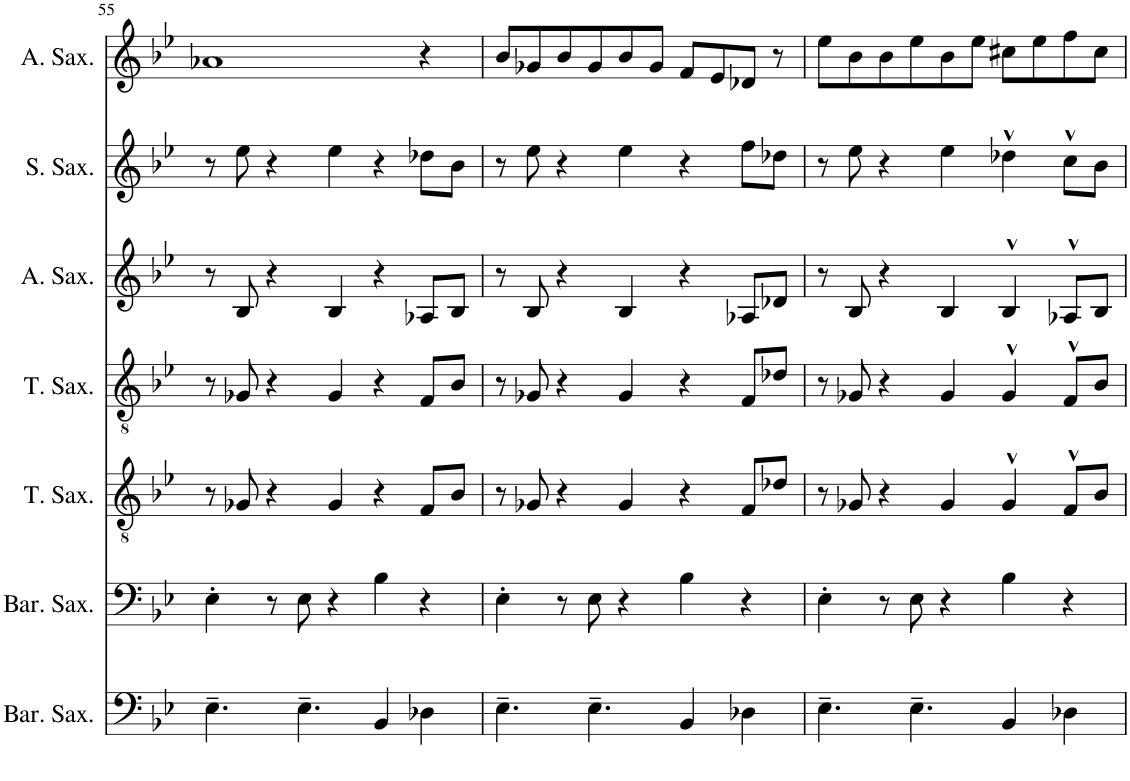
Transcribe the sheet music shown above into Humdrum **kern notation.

**kern	**kern	**kern	**kern	**kern	**kern	**kern
*part7	*part6	*part5	*part4	*part3	*part2	*part1
*staff7	*staff6	*staff5	*staff4	*staff3	*staff2	*staff1
*I"Baritone Saxophone	*I"Baritone Saxophone	*I"Tenor Saxophone	*I"Tenor Saxophone	*I"Alto Saxophone	*I"Soprano Saxophone	*I"Alto Saxophone
*I'Bar. Sax.	*I'Bar. Sax.	*I'T. Sax.	*I'T. Sax.	*I'A. Sax.	*I'S. Sax.	*I'A. Sax.
!!LO:PB:g=z
*clefF4	*clefF4	*clefGv2	*clefGv2	*clefG2	*clefG2	*clefG2
*ITrd12c21	*ITrd12c21	*ITrd8c14	*ITrd8c14	*ITrd5c9	*ITrd1c2	*ITrd5c9
*k[b-e-]	*k[b-e-]	*k[b-e-]	*k[b-e-]	*k[b-e-]	*k[b-e-]	*k[b-e-]
*M5/4	*M5/4	*M5/4	*M5/4	*M5/4	*M5/4	*M5/4
=55	=55	=55	=55	=55	=55	=55
4.E-~\	4E-'\	8r	8r	8r	8r	1a-X
.	.	8G-X/	8G-X/	8B-/	8ee-\	.
.	8r	4r	4r	4r	4r	.
4.E-~\	8E-\	.	.	.	.	.
.	4r	4G-/	4G-/	4B-/	4ee-\	.
4BB-/	4B-\	4r	4r	4r	4r	.
4D-X\	4r	8F/L	8F/L	8A-X/L	8dd-X\L	4r
.	.	8B-/J	8B-/J	8B-/J	8b-\J	.
=56	=56	=56	=56	=56	=56	=56
4.E-~\	4E-'\	8r	8r	8r	8r	8b-/L
.	.	8G-X/	8G-X/	8B-/	8ee-\	8g-X/
.	8r	4r	4r	4r	4r	8b-/
4.E-~\	8E-\	.	.	.	.	8g-/
.	4r	4G-/	4G-/	4B-/	4ee-\	8b-/
.	.	.	.	.	.	8g-/J
4BB-/	4B-\	4r	4r	4r	4r	8f/L
.	.	.	.	.	.	8e-/
4D-X\	4r	8F/L	8F/L	8A-X/L	8ff\L	8d-X/J
.	.	8d-X/J	8d-X/J	8d-X/J	8dd-X\J	8r
=57	=57	=57	=57	=57	=57	=57
4.E-~\	4E-'\	8r	8r	8r	8r	8ee-\L
.	.	8G-X/	8G-X/	8B-/	8ee-\	8b-\
.	8r	4r	4r	4r	4r	8b-\
4.E-~\	8E-\	.	.	.	.	8ee-\
.	4r	4G-/	4G-/	4B-/	4ee-\	8b-\
.	.	.	.	.	.	8ee-\J
4BB-/	4B-\	4G-^^/	4G-^^/	4B-^^/	4dd-X^^\	8cc#X\L
.	.	.	.	.	.	8ee-\
4D-X\	4r	8F^^/L	8F^^/L	8A-X^^/L	8cc^^\L	8ff\
.	.	8B-/J	8B-/J	8B-/J	8b-\J	8cc#\J
=	=	=	=	=	=	=
*-	*-	*-	*-	*-	*-	*-
